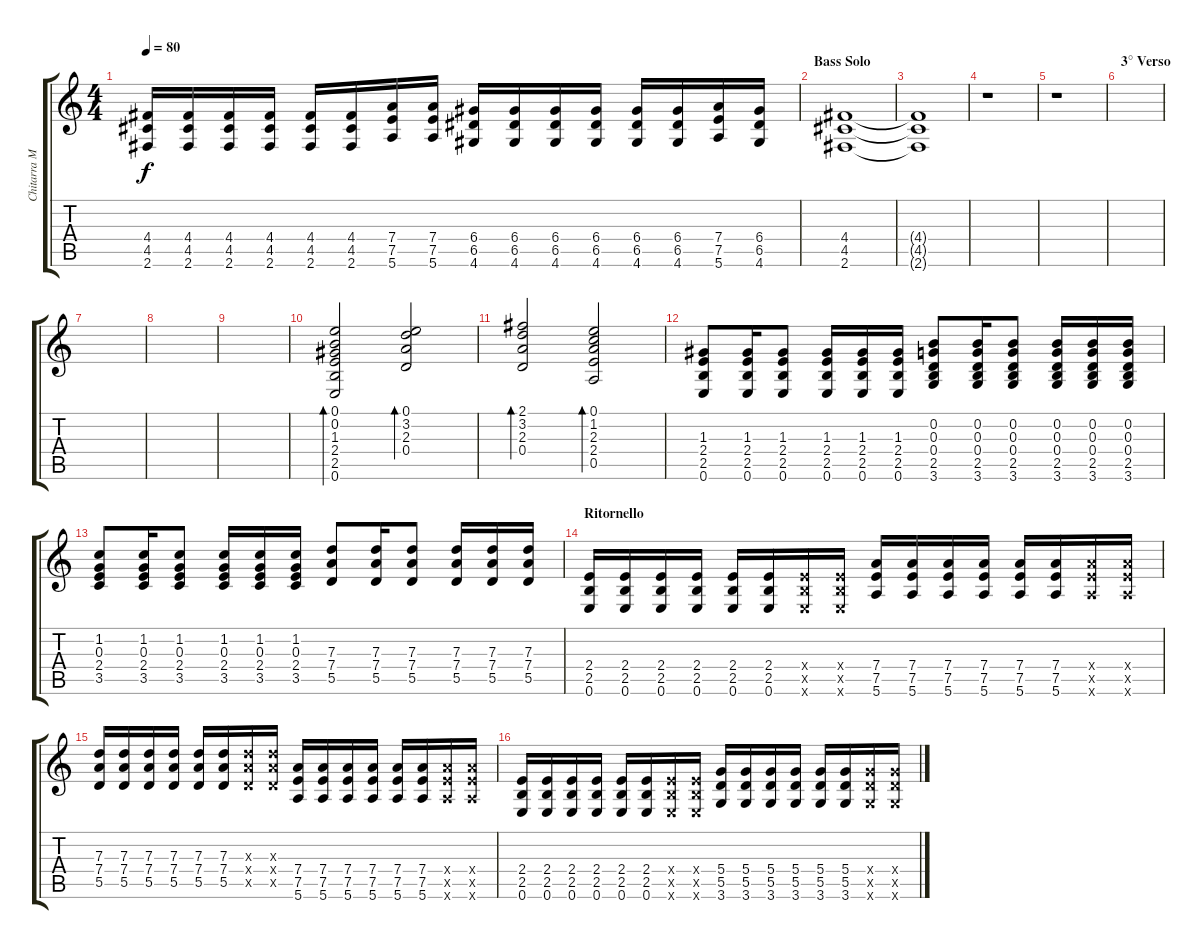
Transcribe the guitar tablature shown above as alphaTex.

\track ("Chitarra Max" "Chitarra M") {instrument electricguitarclean}
\staff {score tabs}
\tuning (E4 B3 G3 D3 A2 E2) {hide}
\ts (4 4)
\tempo 80
\clef g2
\ks c
(4.4 4.5 2.6).16{dy f} (4.4 4.5 2.6).16 (4.4 4.5 2.6).16 (4.4 4.5 2.6).16 (4.4 4.5 2.6).16 (4.4 4.5 2.6).16 (7.4 7.5 5.6).16 (7.4 7.5 5.6).16 (6.4 6.5 4.6).16 (6.4 6.5 4.6).16 (6.4 6.5 4.6).16 (6.4 6.5 4.6).16 (6.4 6.5 4.6).16 (6.4 6.5 4.6).16 (7.4 7.5 5.6).16 (6.4 6.5 4.6).16 |
\section ("" "Bass Solo")
(4.4 4.5 2.6).1 |
(4.4{t} 4.5{t} 2.6{t}).1 |
r.1 |
r.1 |
\section ("" "3° Verso")
|
|
|
|
(0.1 0.2 1.3 2.4 2.5 0.6).2{bd 60} (0.1 3.2 2.3 0.4).2{bd 60} |
(2.1 3.2 2.3 0.4).2{bd 60} (0.1 1.2 2.3 2.4 0.5).2{bd 60} |
(1.3 2.4 2.5 0.6).8 (1.3 2.4 2.5 0.6).16 (1.3 2.4 2.5 0.6).8 (1.3 2.4 2.5 0.6).16 (1.3 2.4 2.5 0.6).16 (1.3 2.4 2.5 0.6).16 (0.2 0.3 0.4 2.5 3.6).8 (0.2 0.3 0.4 2.5 3.6).16 (0.2 0.3 0.4 2.5 3.6).8 (0.2 0.3 0.4 2.5 3.6).16 (0.2 0.3 0.4 2.5 3.6).16 (0.2 0.3 0.4 2.5 3.6).16 |
(1.2 0.3 2.4 3.5).8 (1.2 0.3 2.4 3.5).16 (1.2 0.3 2.4 3.5).8 (1.2 0.3 2.4 3.5).16 (1.2 0.3 2.4 3.5).16 (1.2 0.3 2.4 3.5).16 (7.3 7.4 5.5).8 (7.3 7.4 5.5).16 (7.3 7.4 5.5).8 (7.3 7.4 5.5).16 (7.3 7.4 5.5).16 (7.3 7.4 5.5).16 |
\section ("" "Ritornello")
(2.4 2.5 0.6).16 (2.4 2.5 0.6).16 (2.4 2.5 0.6).16 (2.4 2.5 0.6).16 (2.4 2.5 0.6).16 (2.4 2.5 0.6).16 (2.4{x} 2.5{x} 0.6{x}).16 (2.4{x} 2.5{x} 0.6{x}).16 (7.4 7.5 5.6).16 (7.4 7.5 5.6).16 (7.4 7.5 5.6).16 (7.4 7.5 5.6).16 (7.4 7.5 5.6).16 (7.4 7.5 5.6).16 (7.4{x} 7.5{x} 5.6{x}).16 (7.4{x} 7.5{x} 5.6{x}).16 |
(7.3 7.4 5.5).16 (7.3 7.4 5.5).16 (7.3 7.4 5.5).16 (7.3 7.4 5.5).16 (7.3 7.4 5.5).16 (7.3 7.4 5.5).16 (7.3{x} 7.4{x} 5.5{x}).16 (7.3{x} 7.4{x} 5.5{x}).16 (7.4 7.5 5.6).16 (7.4 7.5 5.6).16 (7.4 7.5 5.6).16 (7.4 7.5 5.6).16 (7.4 7.5 5.6).16 (7.4 7.5 5.6).16 (7.4{x} 7.5{x} 5.6{x}).16 (7.4{x} 7.5{x} 5.6{x}).16 |
(2.4 2.5 0.6).16 (2.4 2.5 0.6).16 (2.4 2.5 0.6).16 (2.4 2.5 0.6).16 (2.4 2.5 0.6).16 (2.4 2.5 0.6).16 (2.4{x} 2.5{x} 0.6{x}).16 (2.4{x} 2.5{x} 0.6{x}).16 (5.4 5.5 3.6).16 (5.4 5.5 3.6).16 (5.4 5.5 3.6).16 (5.4 5.5 3.6).16 (5.4 5.5 3.6).16 (5.4 5.5 3.6).16 (5.4{x} 5.5{x} 3.6{x}).16 (5.4{x} 5.5{x} 3.6{x}).16
